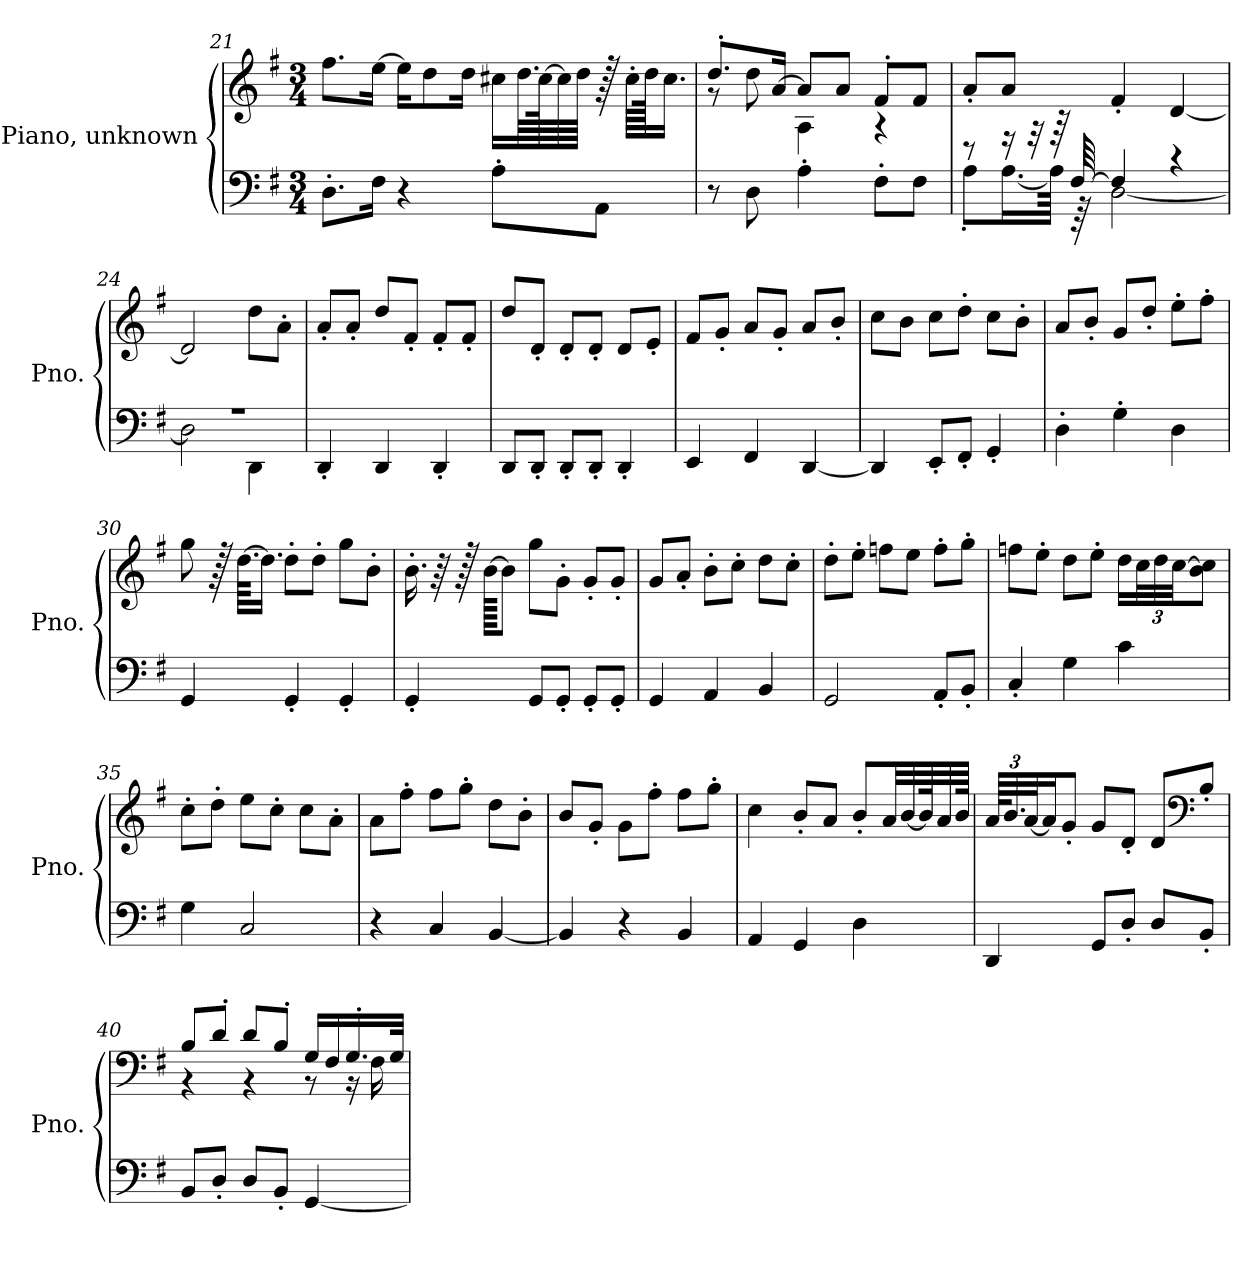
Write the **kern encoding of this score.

**kern	**kern
*part1	*part1
*staff2	*staff1
*I"Piano, unknown	*
*I'Pno.	*
!!LO:LB:g=z
*clefF4	*clefG2
*k[f#]	*k[f#]
*M3/4	*M3/4
=21	=21
8.D'\L	8.ff#\L
16F#\Jk	[16ee\Jk
4r	16ee\KL]
.	8dd\
.	16dd\Jk
8A'\L	16cc#X\LL
.	64.dd\LL
.	[128cc#\K
.	64cc#\]
.	64dd\JJJJ
8AA\J	128r
.	64cc#'\LLLL
.	128dd\JJK
.	16.cc#\JJ
=22	=22
*	*^
8r	8.dd'/L	8r
8D\	.	8dd\
.	[16a/Jk	.
4A'\	8a/L]	4A\
.	8a/J	.
8F#'\L	8f#'/L	4r
8F#\J	8f#/J	.
*	*v	*v
=23	=23
*^	*
8r	8A'\L	8a'/L
16r	[16.A\L	8a/J
32r	.	.
64r	64A\JJkk]	.
[64F#/	64r	.
4F#/]	[2D\	4f#'/
4r	.	[4d/
=24	=24	=24
2.r	2D\]	2d/]
.	4DD\	8dd\L
.	.	8a'\J
*v	*v	*
!!LO:PB:g=z
=25	=25
4DD'/	8a'/L
.	8a'/J
4DD/	8dd/L
.	8f#'/J
4DD'/	8f#'/L
.	8f#'/J
=26	=26
8DD/L	8dd/L
8DD'/J	8d'/J
8DD'/L	8d'/L
8DD'/J	8d'/J
4DD'/	8d/L
.	8e'/J
=27	=27
4EE/	8f#/L
.	8g'/J
4FF#/	8a/L
.	8g'/J
[4DD/	8a/L
.	8b'/J
=28	=28
4DD/]	8cc\L
.	8b\J
8EE'/L	8cc\L
8FF#'/J	8dd'\J
4GG'/	8cc\L
.	8b'\J
=29	=29
4D'\	8a/L
.	8b'/J
4G'\	8g/L
.	8dd'/J
4D\	8ee'\L
.	8ff#'\J
=30	=30
4GG/	8gg\
.	128r
.	[64.dd\KKLL
.	16.dd\JJ]
4GG'/	8dd'\L
.	8dd'\J
4GG'/	8gg\L
.	8b'\J
!!LO:LB:g=z
=31	=31
4GG'/	16.b'\
.	64r
.	128r
.	[128b\KKKKL
.	8b\J]
8GG/L	8gg\L
8GG'/J	8g'\J
8GG'/L	8g'/L
8GG'/J	8g'/J
=32	=32
4GG/	8g/L
.	8a'/J
4AA/	8b'\L
.	8cc'\J
4BB/	8dd\L
.	8cc'\J
=33	=33
2GG/	8dd'\L
.	8ee'\J
.	8ffn\L
.	8ee\J
8AA'/L	8ff'\L
8BB'/J	8gg'\J
=34	=34
4C'/	8ffn\L
.	8ee'\J
4G\	8dd\L
.	8ee'\J
4c\	16dd\LL
*	*Xbrackettup
.	48cc\L
.	48dd\
.	[48cc\JJ
.	8b\ 8cc\]J
=35	=35
4G\	8cc'\L
.	8dd'\J
2C/	8ee\L
.	8cc'\J
.	8cc\L
.	8a'\J
!!LO:LB:g=z
=36	=36
4r	8a\L
.	8ff#'\J
4C/	8ff#\L
.	8gg'\J
[4BB/	8dd\L
.	8b'\J
=37	=37
4BB/]	8b/L
.	8g'/J
4r	8g\L
.	8ff#'\J
4BB/	8ff#\L
.	8gg'\J
=38	=38
4AA/	4cc\
4GG/	8b'/L
.	8a/J
4D\	8b'/L
.	32a/LL
.	[32b/
.	64b/K]
.	32a/
.	64b/JJJk
=39	=39
4DD/	96a/KLLL
.	48.b/
.	[48a/J
.	16a/J]
.	8g'/J
8GG/L	8g/L
8D'/J	8d'/J
8D/L	8d/L
*	*clefF4
8BB'/J	8B'/J
=40	=40
*	*^
8BB/L	8B/L	4r
8D'/J	8d'/J	.
8D/L	8d/L	4r
8BB'/J	8B'/J	.
[4GG/	16G/LL	8r
.	16F#/	.
.	16.G'/	16r
.	.	16F#\
.	32G/JJk	.
*	*v	*v
=	=
*-	*-
